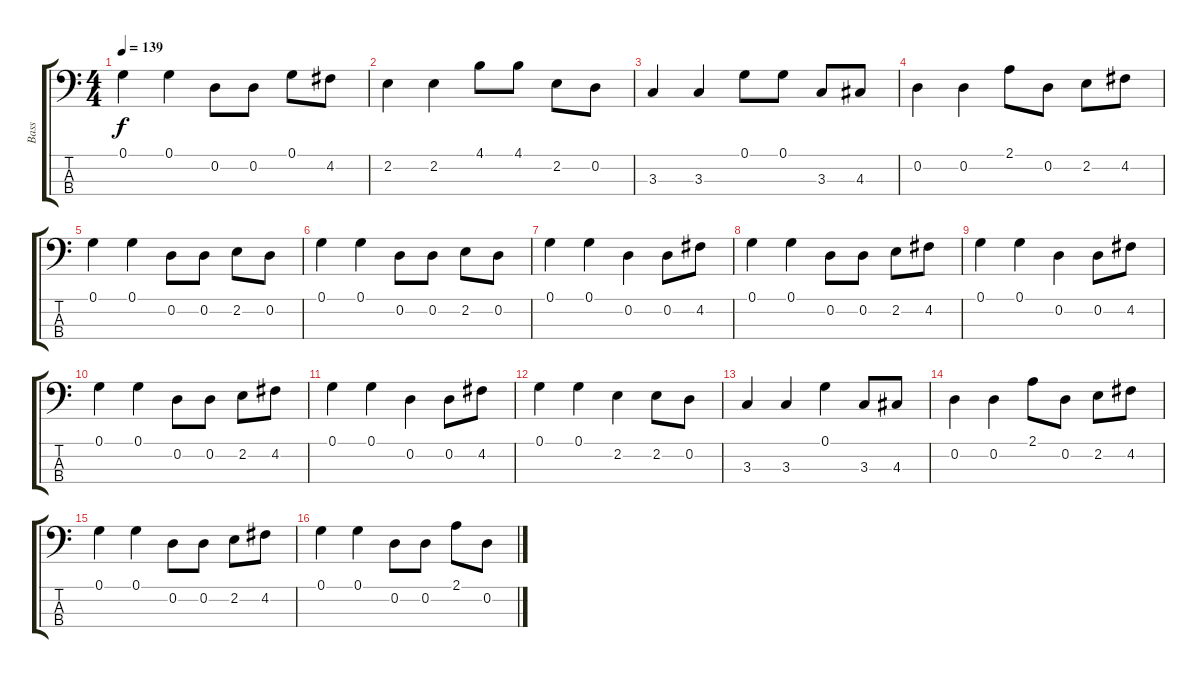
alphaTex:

\track ("Bass" "Bass") {instrument electricbassfinger}
\staff {score tabs}
\tuning (G2 D2 A1 E1) {hide}
\ts (4 4)
\tempo 139
\clef f4
\ks c
0.1.4{dy f} 0.1.4 0.2.8 0.2.8 0.1.8 4.2.8 |
2.2.4 2.2.4 4.1.8 4.1.8 2.2.8 0.2.8 |
3.3.4 3.3.4 0.1.8 0.1.8 3.3.8 4.3.8 |
0.2.4 0.2.4 2.1.8 0.2.8 2.2.8 4.2.8 |
0.1.4 0.1.4 0.2.8 0.2.8 2.2.8 0.2.8 |
0.1.4 0.1.4 0.2.8 0.2.8 2.2.8 0.2.8 |
0.1.4 0.1.4 0.2.4 0.2.8 4.2.8 |
0.1.4 0.1.4 0.2.8 0.2.8 2.2.8 4.2.8 |
0.1.4 0.1.4 0.2.4 0.2.8 4.2.8 |
0.1.4 0.1.4 0.2.8 0.2.8 2.2.8 4.2.8 |
0.1.4 0.1.4 0.2.4 0.2.8 4.2.8 |
0.1.4 0.1.4 2.2.4 2.2.8 0.2.8 |
3.3.4 3.3.4 0.1.4 3.3.8 4.3.8 |
0.2.4 0.2.4 2.1.8 0.2.8 2.2.8 4.2.8 |
0.1.4 0.1.4 0.2.8 0.2.8 2.2.8 4.2.8 |
0.1.4 0.1.4 0.2.8 0.2.8 2.1.8 0.2.8
